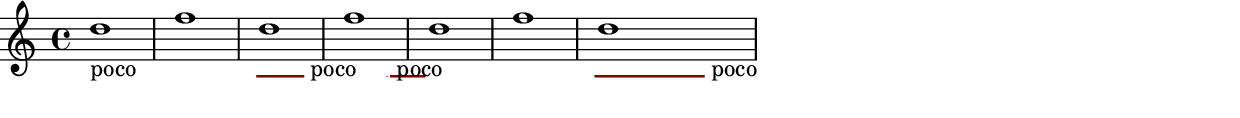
%% Generated by lilypond-book
%% Options: [exampleindent=10.16\mm,indent=0\mm,line-width=160\mm,quote]
\include "lilypond-book-preamble.ly"


% ****************************************************************
% Start cut-&-pastable-section
% ****************************************************************

#(ly:set-option 'eps-box-padding 3.000000)



\paper {
  indent = 0\mm
  line-width = 160\mm
  % offset the left padding, also add 1mm as lilypond creates cropped
  % images with a little space on the right
  line-width = #(- line-width (* mm  3.000000) (* mm 1))
  line-width = 160\mm - 2.0 * 10.16\mm
  % offset the left padding, also add 1mm as lilypond creates cropped
  % images with a little space on the right
  line-width = #(- line-width (* mm  3.000000) (* mm 1))
}

\layout {
  
}




% ****************************************************************
% ly snippet:
% ****************************************************************
\sourcefileline 1239
\relative {
  d''1-\markup { poco }
  f
  d-\markup { \with-color #darkred \box \hspace #4 poco }
  f
  d-\markup { \with-color #darkred \box \hspace #-4 poco }
  f
  d-\markup { \with-color #darkred \box \hspace #10 poco }
}



% ****************************************************************
% end ly snippet
% ****************************************************************
